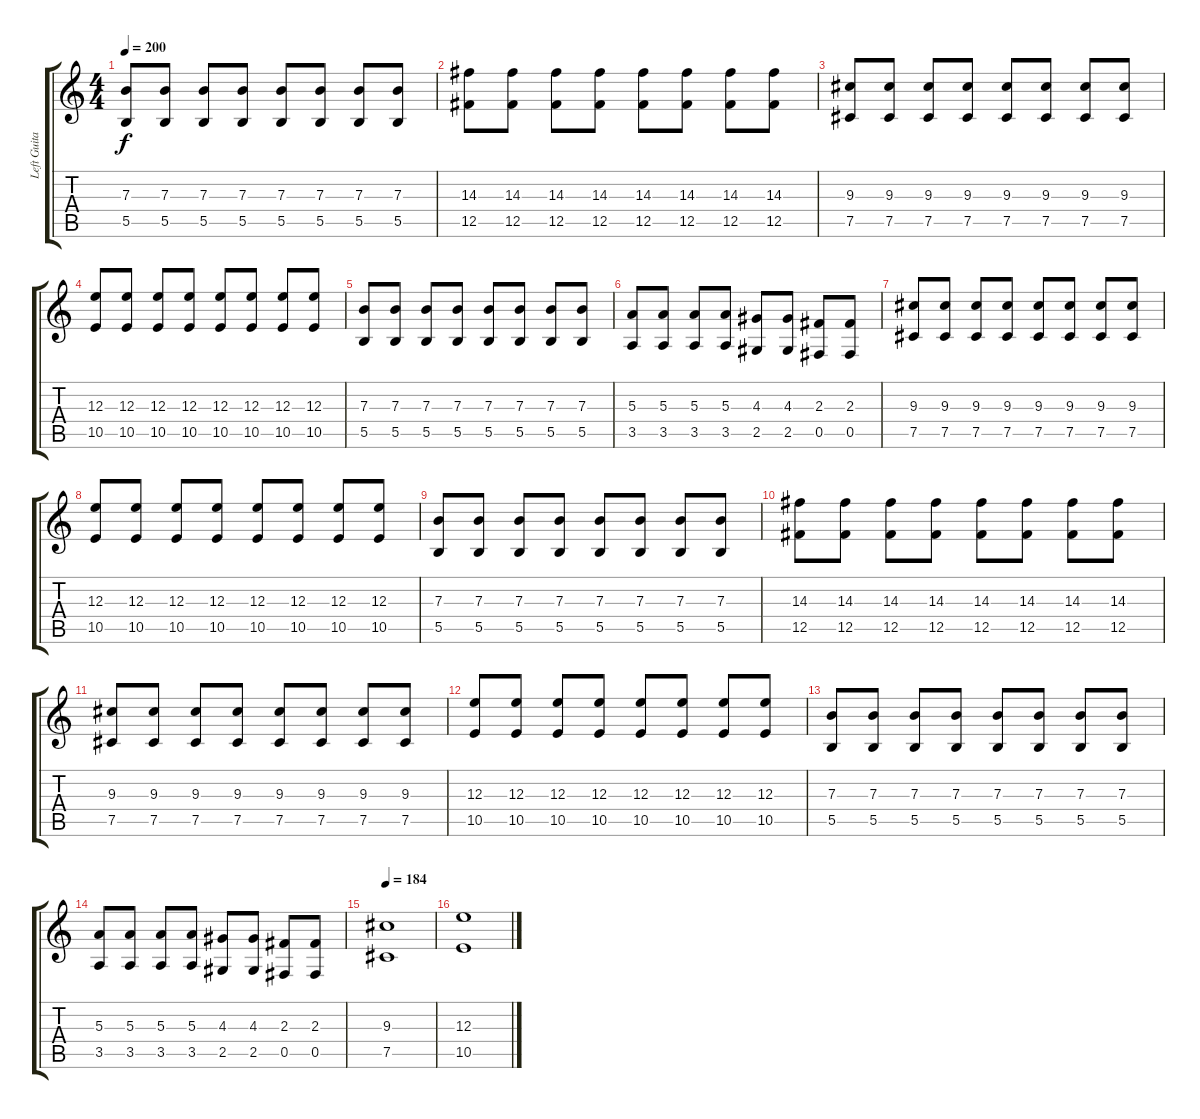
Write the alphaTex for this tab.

\track ("Left Guitar" "Left Guita") {instrument distortionguitar}
\staff {score tabs}
\tuning (Db4 Ab3 E3 B2 Gb2 B1) {hide}
\ts (4 4)
\tempo 200
\clef g2
\ks c
(7.3 5.5).8{dy f} (7.3 5.5).8 (7.3 5.5).8 (7.3 5.5).8 (7.3 5.5).8 (7.3 5.5).8 (7.3 5.5).8 (7.3 5.5).8 |
(14.3 12.5).8 (14.3 12.5).8 (14.3 12.5).8 (14.3 12.5).8 (14.3 12.5).8 (14.3 12.5).8 (14.3 12.5).8 (14.3 12.5).8 |
(9.3 7.5).8 (9.3 7.5).8 (9.3 7.5).8 (9.3 7.5).8 (9.3 7.5).8 (9.3 7.5).8 (9.3 7.5).8 (9.3 7.5).8 |
(12.3 10.5).8 (12.3 10.5).8 (12.3 10.5).8 (12.3 10.5).8 (12.3 10.5).8 (12.3 10.5).8 (12.3 10.5).8 (12.3 10.5).8 |
(7.3 5.5).8 (7.3 5.5).8 (7.3 5.5).8 (7.3 5.5).8 (7.3 5.5).8 (7.3 5.5).8 (7.3 5.5).8 (7.3 5.5).8 |
(5.3 3.5).8 (5.3 3.5).8 (5.3 3.5).8 (5.3 3.5).8 (4.3 2.5).8 (4.3 2.5).8 (2.3 0.5).8 (2.3 0.5).8 |
(9.3 7.5).8 (9.3 7.5).8 (9.3 7.5).8 (9.3 7.5).8 (9.3 7.5).8 (9.3 7.5).8 (9.3 7.5).8 (9.3 7.5).8 |
(12.3 10.5).8 (12.3 10.5).8 (12.3 10.5).8 (12.3 10.5).8 (12.3 10.5).8 (12.3 10.5).8 (12.3 10.5).8 (12.3 10.5).8 |
(7.3 5.5).8 (7.3 5.5).8 (7.3 5.5).8 (7.3 5.5).8 (7.3 5.5).8 (7.3 5.5).8 (7.3 5.5).8 (7.3 5.5).8 |
(14.3 12.5).8 (14.3 12.5).8 (14.3 12.5).8 (14.3 12.5).8 (14.3 12.5).8 (14.3 12.5).8 (14.3 12.5).8 (14.3 12.5).8 |
(9.3 7.5).8 (9.3 7.5).8 (9.3 7.5).8 (9.3 7.5).8 (9.3 7.5).8 (9.3 7.5).8 (9.3 7.5).8 (9.3 7.5).8 |
(12.3 10.5).8 (12.3 10.5).8 (12.3 10.5).8 (12.3 10.5).8 (12.3 10.5).8 (12.3 10.5).8 (12.3 10.5).8 (12.3 10.5).8 |
(7.3 5.5).8 (7.3 5.5).8 (7.3 5.5).8 (7.3 5.5).8 (7.3 5.5).8 (7.3 5.5).8 (7.3 5.5).8 (7.3 5.5).8 |
(5.3 3.5).8 (5.3 3.5).8 (5.3 3.5).8 (5.3 3.5).8 (4.3 2.5).8 (4.3 2.5).8 (2.3 0.5).8 (2.3 0.5).8 |
\tempo 184
(9.3 7.5).1 |
(12.3 10.5).1
